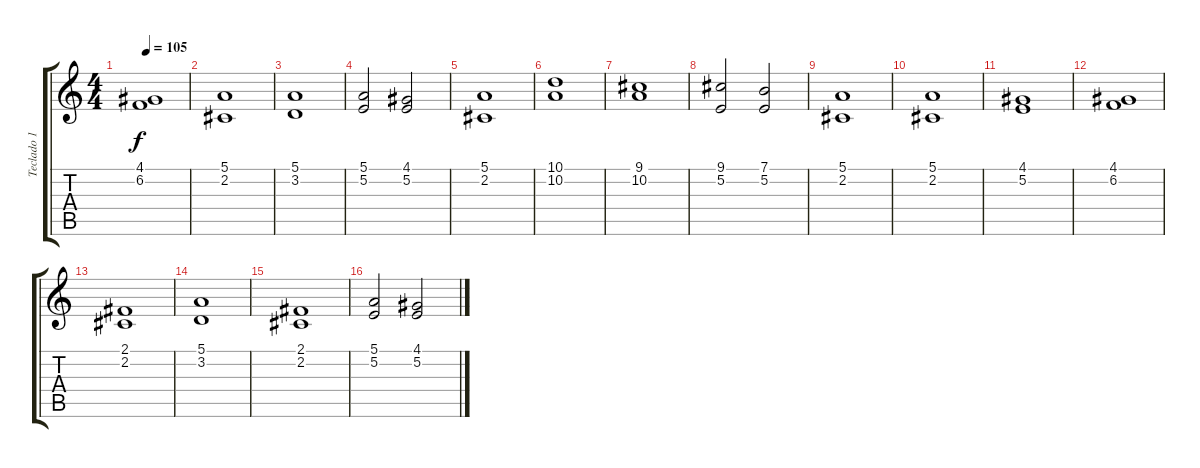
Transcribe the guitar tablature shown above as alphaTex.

\track ("Teclado 1" "Teclado 1") {instrument lead2sawtooth}
\staff {score tabs}
\tuning (E4 B3 G3 D3 A2 E2) {hide}
\ts (4 4)
\tempo 105
\clef g2
\ks c
(4.1 6.2).1{dy f} |
(5.1 2.2).1{volume 14} |
(5.1 3.2).1 |
(5.1 5.2).2 (4.1 5.2).2 |
(5.1 2.2).1 |
(10.1 10.2).1 |
(9.1 10.2).1 |
(9.1 5.2).2 (7.1 5.2).2 |
(5.1 2.2).1 |
(5.1 2.2).1{volume 8} |
(4.1 5.2).1 |
(4.1 6.2).1 |
(2.1 2.2).1 |
(5.1 3.2).1 |
(2.1 2.2).1 |
(5.1 5.2).2 (4.1 5.2).2
